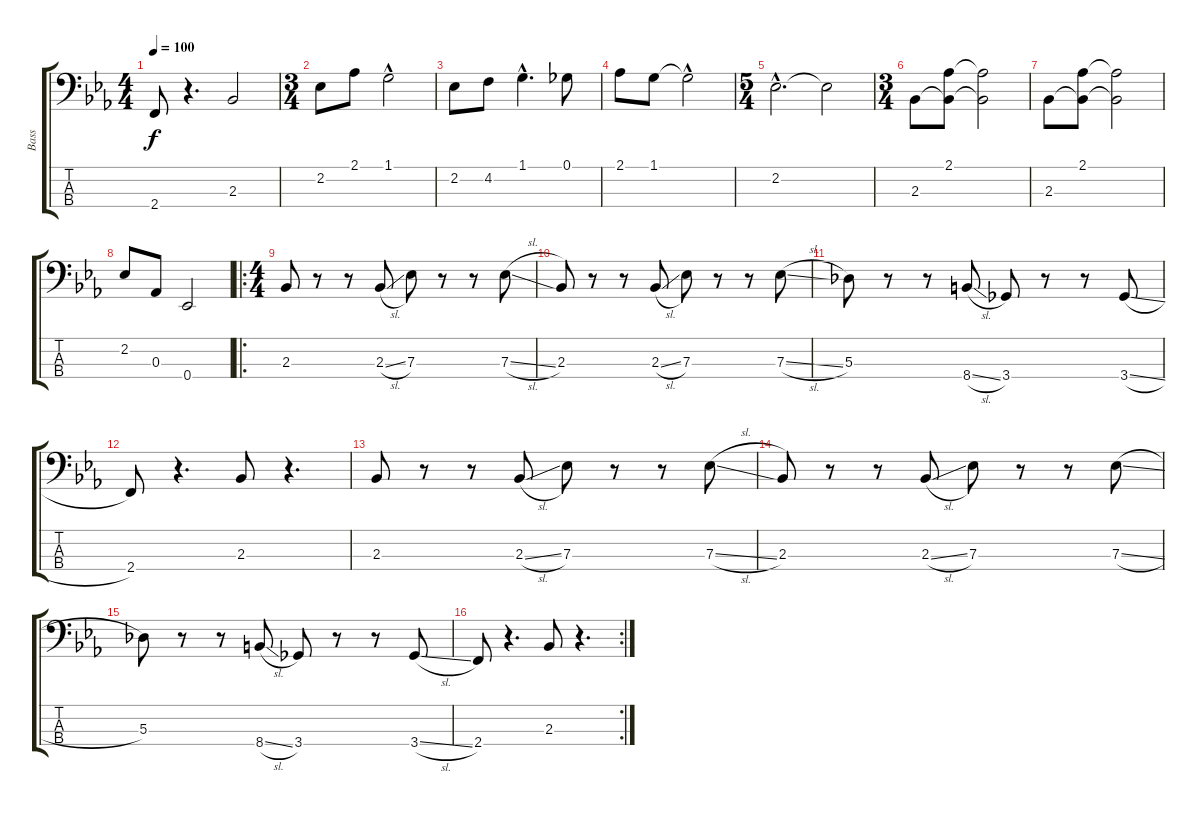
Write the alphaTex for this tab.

\track ("Bass" "Bass") {instrument electricbassfinger}
\staff {score tabs}
\tuning (Gb2 Db2 Ab1 Eb1) {hide}
\ts (4 4)
\tempo 100
\clef f4
\ks eb
2.4.8{dy f} r.4{d} 2.3.2 |
\ts (3 4)
2.2.8 2.1.8 1.1{hac}.2 |
2.2.8 4.2.8 1.1{hac}.4{d} 0.1.8 |
2.1.8 1.1.8 1.1{hac t}.2 |
\ts (5 4)
2.2{hac}.2{d} 2.2{t}.2 |
\ts (3 4)
2.3.8 (2.1 2.3{t}).8 (2.1{t} 2.3{t}).2 |
2.3.8 (2.1 2.3{t}).8 (2.1{t} 2.3{t}).2 |
2.2.8 0.3.8 0.4.2 |
\ro
\ts (4 4)
2.3.8 r.8 r.8 2.3{sl}.8 7.3.8 r.8 r.8 7.3{sl}.8 |
2.3.8 r.8 r.8 2.3{sl}.8 7.3.8 r.8 r.8 7.3{sl}.8 |
5.3.8 r.8 r.8 8.4{sl}.8 3.4.8 r.8 r.8 3.4{sl}.8 |
2.4.8 r.4{d} 2.3.8 r.4{d} |
2.3.8 r.8 r.8 2.3{sl}.8 7.3.8 r.8 r.8 7.3{sl}.8 |
2.3.8 r.8 r.8 2.3{sl}.8 7.3.8 r.8 r.8 7.3{sl}.8 |
5.3.8 r.8 r.8 8.4{sl}.8 3.4.8 r.8 r.8 3.4{sl}.8 |
\rc 2
2.4.8 r.4{d} 2.3.8 r.4{d}
